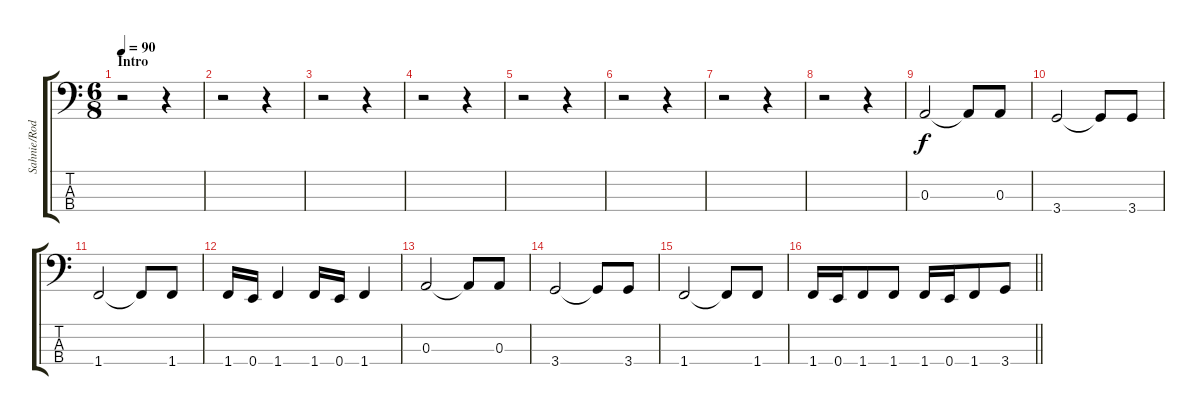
\track ("Sahnie/Rod" "Sahnie/Rod") {instrument electricbassfinger}
\staff {score tabs}
\tuning (G2 D2 A1 E1) {hide}
\ts (6 8)
\section ("" "Intro")
\tempo 90
\clef f4
\ks aminor
r.2{dy f instrument electricbassfinger} r.4 |
r.2 r.4 |
r.2 r.4 |
r.2 r.4 |
r.2 r.4 |
r.2 r.4 |
r.2 r.4 |
r.2 r.4 |
0.3.2 0.3{t}.8 0.3.8 |
3.4.2 3.4{t}.8 3.4.8 |
1.4.2 1.4{t}.8 1.4.8 |
1.4.16 0.4.16 1.4.4 1.4.16 0.4.16 1.4.4 |
0.3.2 0.3{t}.8 0.3.8 |
3.4.2 3.4{t}.8 3.4.8 |
1.4.2 1.4{t}.8 1.4.8 |
\barLineRight lightlight
1.4.16 0.4.16 1.4.8 1.4.8 1.4.16 0.4.16 1.4.8 3.4.8
